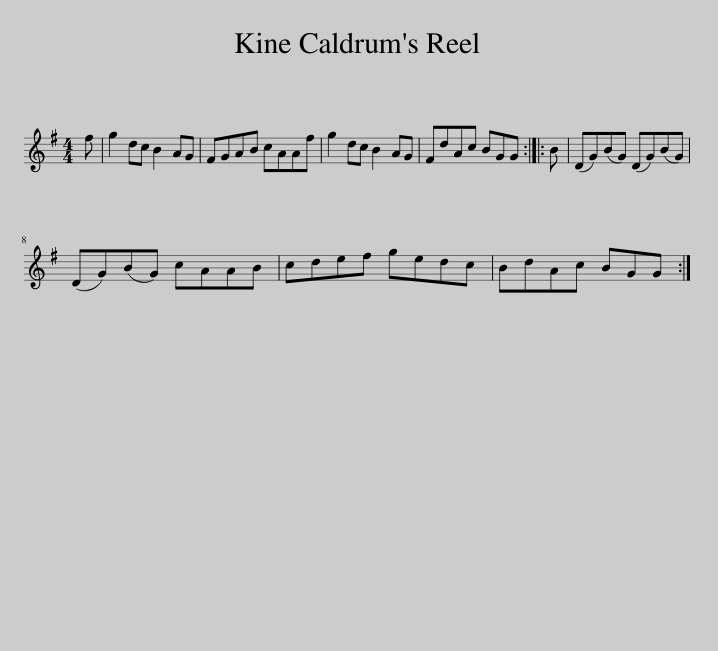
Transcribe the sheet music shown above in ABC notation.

X:1
L:1/8
M:4/4
I:linebreak $
K:G
V:1 treble
V:1
 f | g2 dc B2 AG | FGAB cAAf | g2 dc B2 AG | FdAc BGG :: %5
 B | (DG)(BG) (DG)(BG) |$ (DG)(BG) cAAB | cdef gedc | BdAc BGG :| %10
